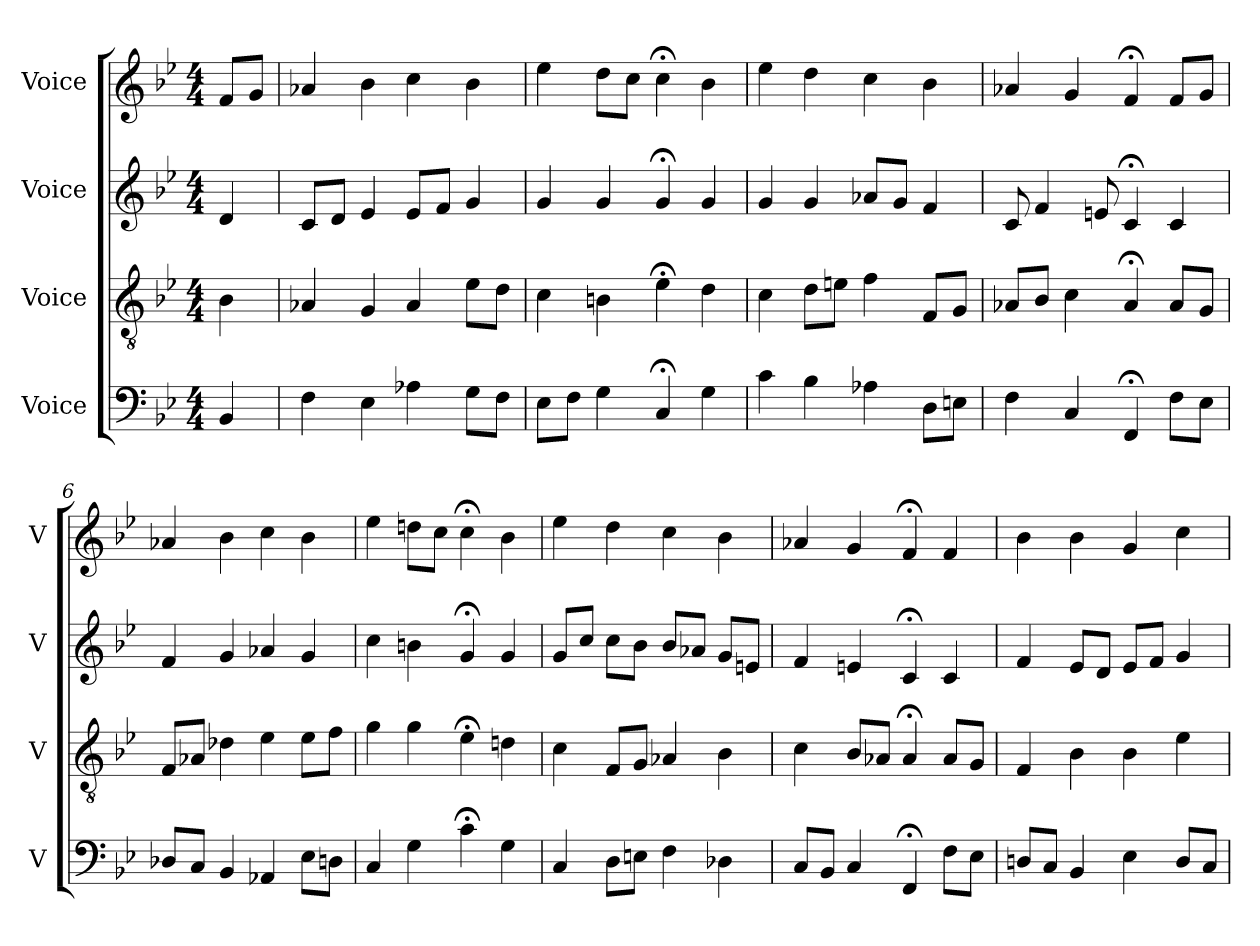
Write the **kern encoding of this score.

**kern	**kern	**kern	**kern
*part4	*part3	*part2	*part1
*staff4	*staff3	*staff2	*staff1
*I"Voice	*I"Voice	*I"Voice	*I"Voice
*I'V	*I'V	*I'V	*I'V
*clefF4	*clefGv2	*clefG2	*clefG2
*k[b-e-]	*k[b-e-]	*k[b-e-]	*k[b-e-]
*M4/4	*M4/4	*M4/4	*M4/4
*MM100	*MM100	*MM100	*MM100
=1	=1	=1	=1
4BB-/	4B-\	4d/	8f/L
.	.	.	8g/J
=2	=2	=2	=2
4F\	4A-X/	8c/L	4a-X/
.	.	8d/J	.
4E-\	4G/	4e-/	4b-\
4A-X\	4A-/	8e-/L	4cc\
.	.	8f/J	.
8G\L	8e-\L	4g/	4b-\
8F\J	8d\J	.	.
=3	=3	=3	=3
8E-\L	4c\	4g/	4ee-\
8F\J	.	.	.
4G\	4Bn\	4g/	8dd\L
.	.	.	8cc\J
4C;/	4e-;\	4g;/	4cc;\
4G\	4d\	4g/	4b-\
=4	=4	=4	=4
4c\	4c\	4g/	4ee-\
4B-\	8d\L	4g/	4dd\
.	8en\J	.	.
4A-X\	4f\	8a-X/L	4cc\
.	.	8g/J	.
8D\L	8F/L	4f/	4b-\
8En\J	8G/J	.	.
=5	=5	=5	=5
4F\	8A-X/L	8c/	4a-X/
.	8B-/J	4f/	.
4C/	4c\	.	4g/
.	.	8en/	.
4FF;/	4A-;/	4c;/	4f;/
8F\L	8A-/L	4c/	8f/L
8E-\J	8G/J	.	8g/J
!!LO:LB:g=z
=6	=6	=6	=6
8D-X/L	8F/L	4f/	4a-X/
8C/J	8A-X/J	.	.
4BB-/	4d-X\	4g/	4b-\
4AA-X/	4e-\	4a-X/	4cc\
8E-\L	8e-\L	4g/	4b-\
8Dn\J	8f\J	.	.
=7	=7	=7	=7
4C/	4g\	4cc\	4ee-\
4G\	4g\	4bn\	8ddn\L
.	.	.	8cc\J
4c;\	4e-;\	4g;/	4cc;\
4G\	4dn\	4g/	4b-\
=8	=8	=8	=8
4C/	4c\	8g/L	4ee-\
.	.	8cc/J	.
8D\L	8F/L	8cc\L	4dd\
8En\J	8G/J	8b-\J	.
4F\	4A-X/	8b-/L	4cc\
.	.	8a-X/J	.
4D-X\	4B-\	8g/L	4b-\
.	.	8en/J	.
=9	=9	=9	=9
8C/L	4c\	4f/	4a-X/
8BB-/J	.	.	.
4C/	8B-/L	4en/	4g/
.	8A-X/J	.	.
4FF;/	4A-;/	4c;/	4f;/
8F\L	8A-/L	4c/	4f/
8E-\J	8G/J	.	.
=10	=10	=10	=10
8Dn/L	4F/	4f/	4b-\
8C/J	.	.	.
4BB-/	4B-\	8e-/L	4b-\
.	.	8d/J	.
4E-\	4B-\	8e-/L	4g/
.	.	8f/J	.
8D/L	4e-\	4g/	4cc\
8C/J	.	.	.
=	=	=	=
*-	*-	*-	*-
